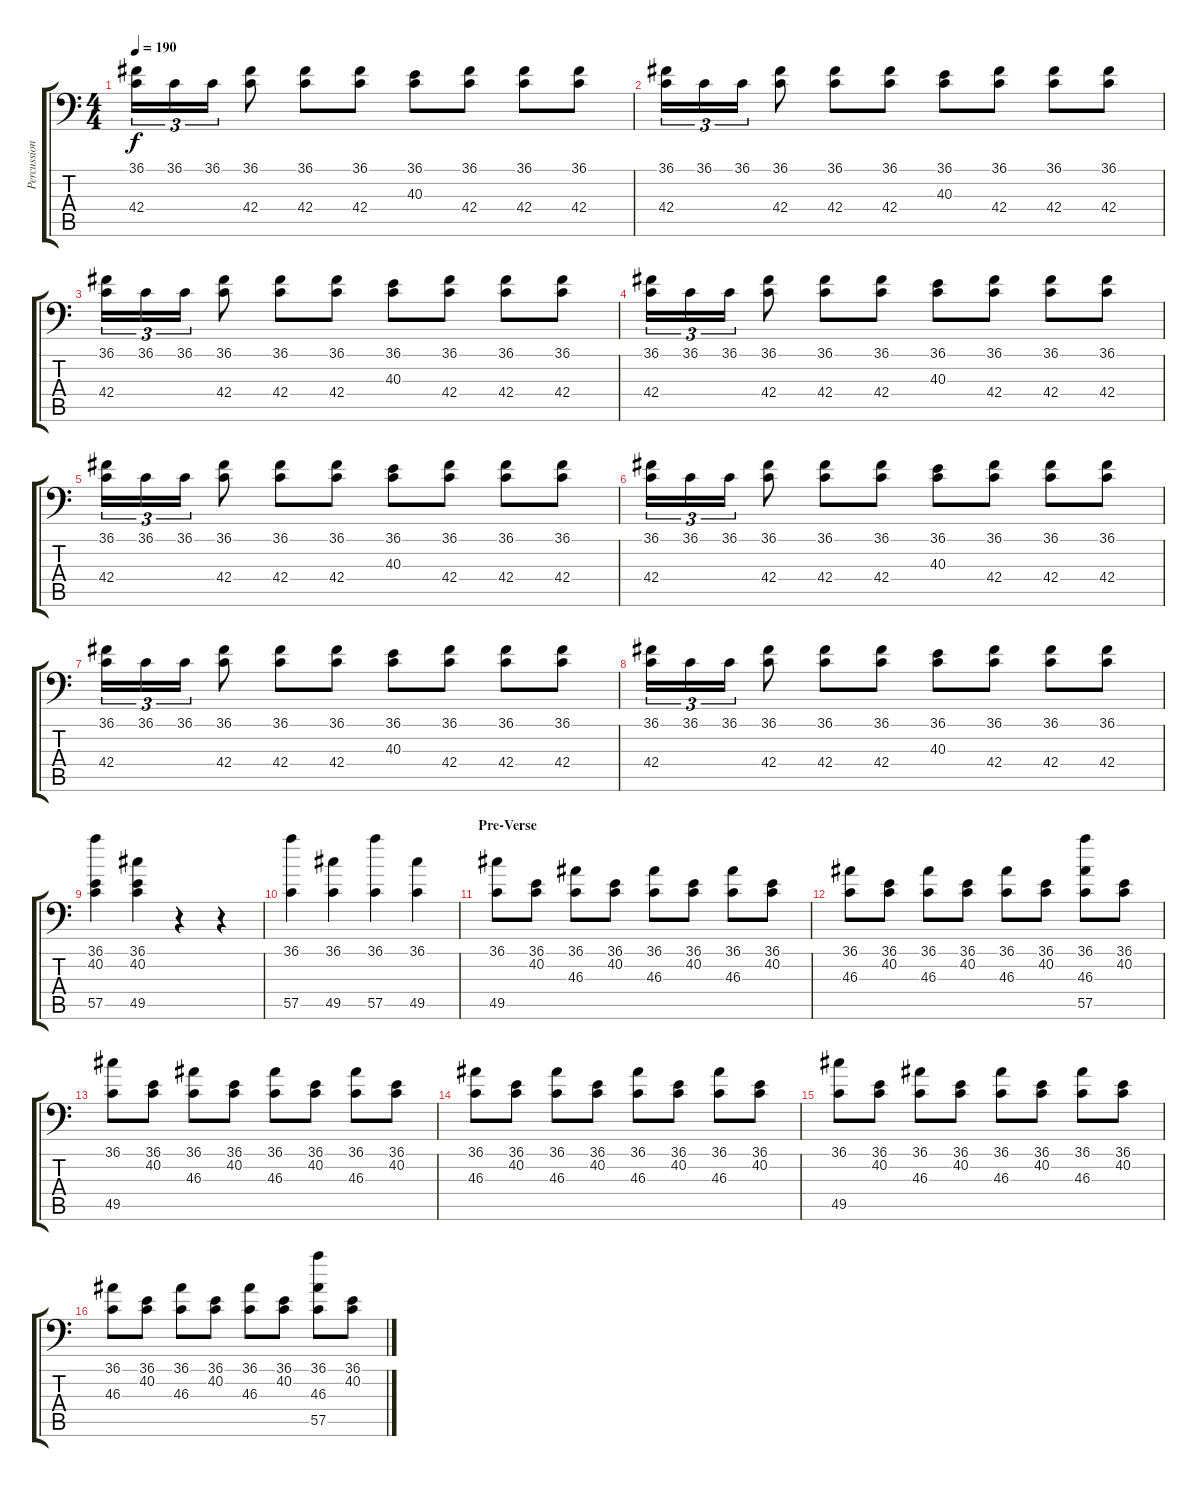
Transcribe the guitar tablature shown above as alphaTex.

\track ("Percussions (Drums)" "Percussion") {instrument acousticgrandpiano}
\staff {score tabs}
\tuning (C-1 C-1 C-1 C-1 C-1 C-1) {hide}
\ts (4 4)
\tempo 190
\clef f4
\ks c
(36.1 42.4).16{tu (3 2) dy f} 36.1.16{tu (3 2)} 36.1.16{tu (3 2)} (36.1 42.4).8 (36.1 42.4).8 (36.1 42.4).8 (36.1 40.3).8 (36.1 42.4).8 (36.1 42.4).8 (36.1 42.4).8 |
(36.1 42.4).16{tu (3 2)} 36.1.16{tu (3 2)} 36.1.16{tu (3 2)} (36.1 42.4).8 (36.1 42.4).8 (36.1 42.4).8 (36.1 40.3).8 (36.1 42.4).8 (36.1 42.4).8 (36.1 42.4).8 |
(36.1 42.4).16{tu (3 2)} 36.1.16{tu (3 2)} 36.1.16{tu (3 2)} (36.1 42.4).8 (36.1 42.4).8 (36.1 42.4).8 (36.1 40.3).8 (36.1 42.4).8 (36.1 42.4).8 (36.1 42.4).8 |
(36.1 42.4).16{tu (3 2)} 36.1.16{tu (3 2)} 36.1.16{tu (3 2)} (36.1 42.4).8 (36.1 42.4).8 (36.1 42.4).8 (36.1 40.3).8 (36.1 42.4).8 (36.1 42.4).8 (36.1 42.4).8 |
(36.1 42.4).16{tu (3 2)} 36.1.16{tu (3 2)} 36.1.16{tu (3 2)} (36.1 42.4).8 (36.1 42.4).8 (36.1 42.4).8 (36.1 40.3).8 (36.1 42.4).8 (36.1 42.4).8 (36.1 42.4).8 |
(36.1 42.4).16{tu (3 2)} 36.1.16{tu (3 2)} 36.1.16{tu (3 2)} (36.1 42.4).8 (36.1 42.4).8 (36.1 42.4).8 (36.1 40.3).8 (36.1 42.4).8 (36.1 42.4).8 (36.1 42.4).8 |
(36.1 42.4).16{tu (3 2)} 36.1.16{tu (3 2)} 36.1.16{tu (3 2)} (36.1 42.4).8 (36.1 42.4).8 (36.1 42.4).8 (36.1 40.3).8 (36.1 42.4).8 (36.1 42.4).8 (36.1 42.4).8 |
(36.1 42.4).16{tu (3 2)} 36.1.16{tu (3 2)} 36.1.16{tu (3 2)} (36.1 42.4).8 (36.1 42.4).8 (36.1 42.4).8 (36.1 40.3).8 (36.1 42.4).8 (36.1 42.4).8 (36.1 42.4).8 |
(36.1 40.2 57.5).4 (36.1 40.2 49.5).4 r.4 r.4 |
(36.1 57.5).4 (36.1 49.5).4 (36.1 57.5).4 (36.1 49.5).4 |
\section ("" "Pre-Verse")
(36.1 49.5).8 (36.1 40.2).8 (36.1 46.3).8 (36.1 40.2).8 (36.1 46.3).8 (36.1 40.2).8 (36.1 46.3).8 (36.1 40.2).8 |
(36.1 46.3).8 (36.1 40.2).8 (36.1 46.3).8 (36.1 40.2).8 (36.1 46.3).8 (36.1 40.2).8 (36.1 46.3 57.5).8 (36.1 40.2).8 |
(36.1 49.5).8 (36.1 40.2).8 (36.1 46.3).8 (36.1 40.2).8 (36.1 46.3).8 (36.1 40.2).8 (36.1 46.3).8 (36.1 40.2).8 |
(36.1 46.3).8 (36.1 40.2).8 (36.1 46.3).8 (36.1 40.2).8 (36.1 46.3).8 (36.1 40.2).8 (36.1 46.3).8 (36.1 40.2).8 |
(36.1 49.5).8 (36.1 40.2).8 (36.1 46.3).8 (36.1 40.2).8 (36.1 46.3).8 (36.1 40.2).8 (36.1 46.3).8 (36.1 40.2).8 |
(36.1 46.3).8 (36.1 40.2).8 (36.1 46.3).8 (36.1 40.2).8 (36.1 46.3).8 (36.1 40.2).8 (36.1 46.3 57.5).8 (36.1 40.2).8
